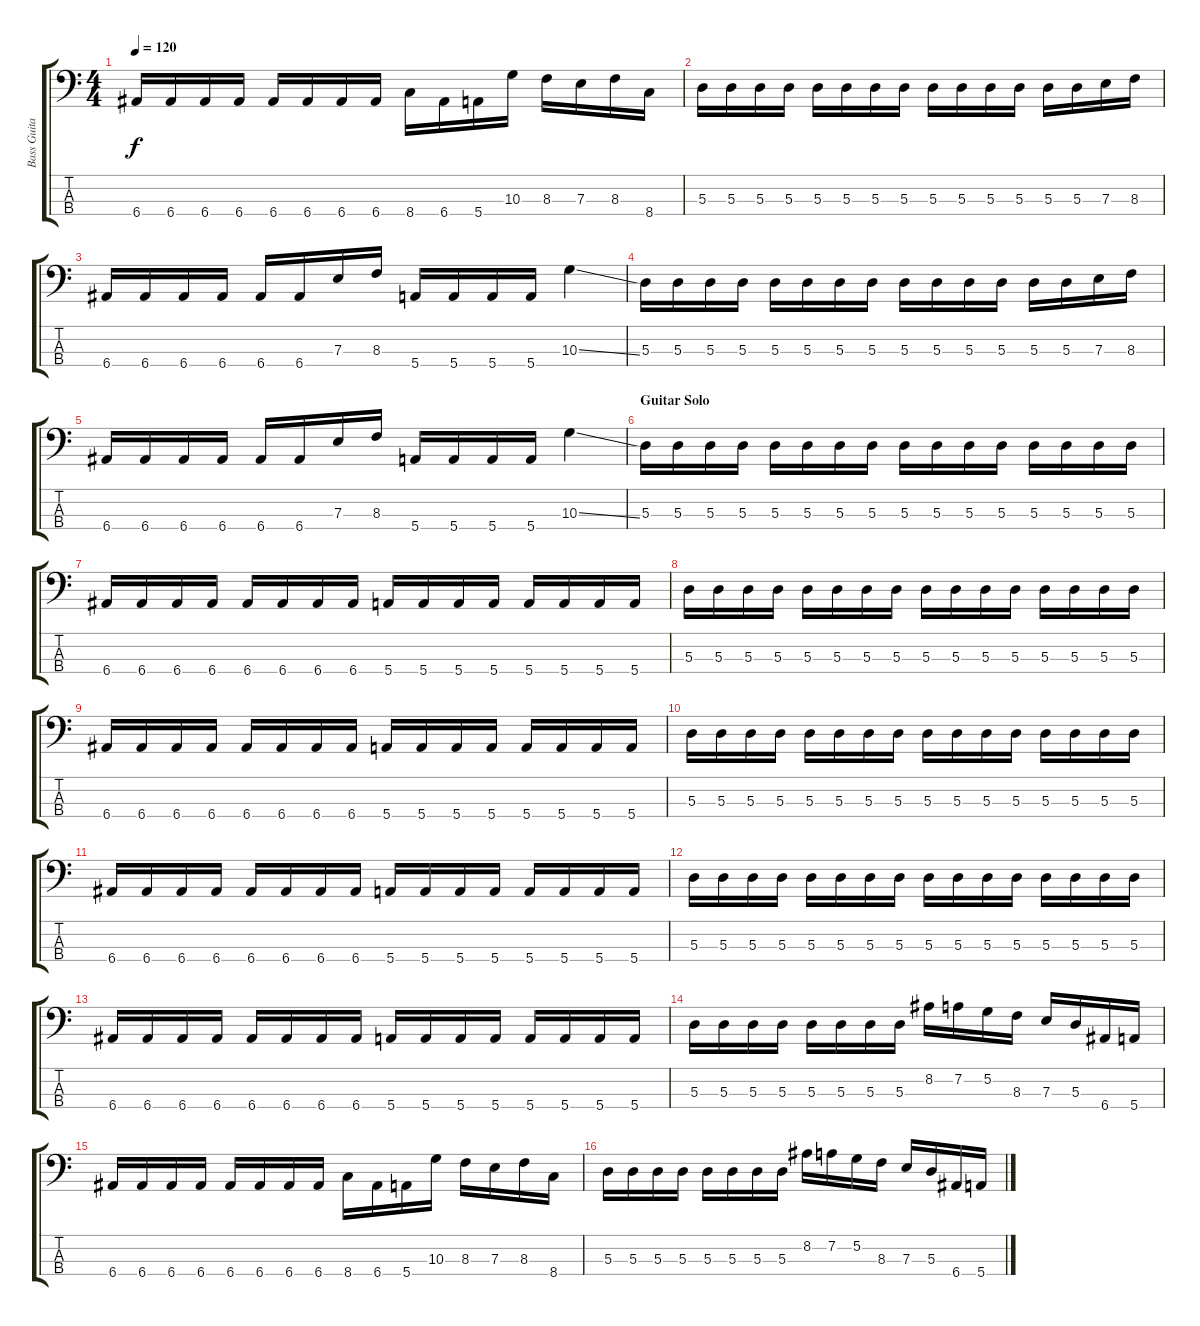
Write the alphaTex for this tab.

\track ("Bass Guitar" "Bass Guita") {instrument electricbasspick}
\staff {score tabs}
\tuning (G2 D2 A1 E1) {hide}
\ts (4 4)
\tempo 120
\clef f4
\ks c
6.4.16{dy f} 6.4.16 6.4.16 6.4.16 6.4.16 6.4.16 6.4.16 6.4.16 8.4.16 6.4.16 5.4.16 10.3.16 8.3.16 7.3.16 8.3.16 8.4.16 |
5.3.16 5.3.16 5.3.16 5.3.16 5.3.16 5.3.16 5.3.16 5.3.16 5.3.16 5.3.16 5.3.16 5.3.16 5.3.16 5.3.16 7.3.16 8.3.16 |
6.4.16 6.4.16 6.4.16 6.4.16 6.4.16 6.4.16 7.3.16 8.3.16 5.4.16 5.4.16 5.4.16 5.4.16 10.3{ss}.4 |
5.3.16 5.3.16 5.3.16 5.3.16 5.3.16 5.3.16 5.3.16 5.3.16 5.3.16 5.3.16 5.3.16 5.3.16 5.3.16 5.3.16 7.3.16 8.3.16 |
6.4.16 6.4.16 6.4.16 6.4.16 6.4.16 6.4.16 7.3.16 8.3.16 5.4.16 5.4.16 5.4.16 5.4.16 10.3{ss}.4 |
\section ("" "Guitar Solo")
5.3.16 5.3.16 5.3.16 5.3.16 5.3.16 5.3.16 5.3.16 5.3.16 5.3.16 5.3.16 5.3.16 5.3.16 5.3.16 5.3.16 5.3.16 5.3.16 |
6.4.16 6.4.16 6.4.16 6.4.16 6.4.16 6.4.16 6.4.16 6.4.16 5.4.16 5.4.16 5.4.16 5.4.16 5.4.16 5.4.16 5.4.16 5.4.16 |
5.3.16 5.3.16 5.3.16 5.3.16 5.3.16 5.3.16 5.3.16 5.3.16 5.3.16 5.3.16 5.3.16 5.3.16 5.3.16 5.3.16 5.3.16 5.3.16 |
6.4.16 6.4.16 6.4.16 6.4.16 6.4.16 6.4.16 6.4.16 6.4.16 5.4.16 5.4.16 5.4.16 5.4.16 5.4.16 5.4.16 5.4.16 5.4.16 |
5.3.16 5.3.16 5.3.16 5.3.16 5.3.16 5.3.16 5.3.16 5.3.16 5.3.16 5.3.16 5.3.16 5.3.16 5.3.16 5.3.16 5.3.16 5.3.16 |
6.4.16 6.4.16 6.4.16 6.4.16 6.4.16 6.4.16 6.4.16 6.4.16 5.4.16 5.4.16 5.4.16 5.4.16 5.4.16 5.4.16 5.4.16 5.4.16 |
5.3.16 5.3.16 5.3.16 5.3.16 5.3.16 5.3.16 5.3.16 5.3.16 5.3.16 5.3.16 5.3.16 5.3.16 5.3.16 5.3.16 5.3.16 5.3.16 |
6.4.16 6.4.16 6.4.16 6.4.16 6.4.16 6.4.16 6.4.16 6.4.16 5.4.16 5.4.16 5.4.16 5.4.16 5.4.16 5.4.16 5.4.16 5.4.16 |
5.3.16 5.3.16 5.3.16 5.3.16 5.3.16 5.3.16 5.3.16 5.3.16 8.2.16 7.2.16 5.2.16 8.3.16 7.3.16 5.3.16 6.4.16 5.4.16 |
6.4.16 6.4.16 6.4.16 6.4.16 6.4.16 6.4.16 6.4.16 6.4.16 8.4.16 6.4.16 5.4.16 10.3.16 8.3.16 7.3.16 8.3.16 8.4.16 |
5.3.16 5.3.16 5.3.16 5.3.16 5.3.16 5.3.16 5.3.16 5.3.16 8.2.16 7.2.16 5.2.16 8.3.16 7.3.16 5.3.16 6.4.16 5.4.16
